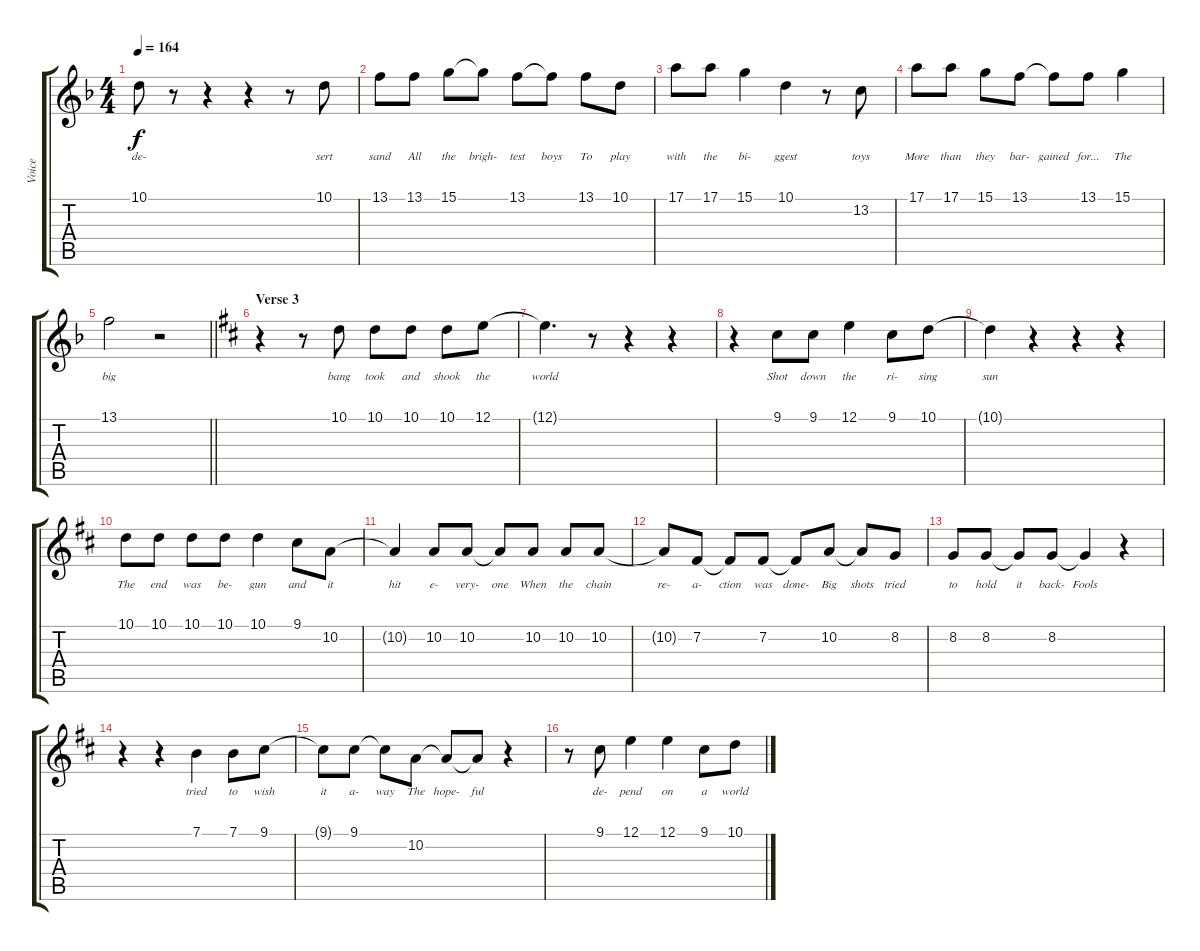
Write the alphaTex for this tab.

\track ("Voice" "Voice") {instrument lead2sawtooth}
\staff {score tabs}
\tuning (E4 B3 G3 D3 A2 E2) {hide}
\ts (4 4)
\tempo 164
\clef g2
\ks dminor
10.1{t}.8{lyrics (0 "de-") lyrics (1 "") lyrics (2 "") lyrics (3 "") lyrics (4 "") dy f} r.8 r.4 r.4 r.8 10.1.8{lyrics (0 "sert") lyrics (1 "") lyrics (2 "") lyrics (3 "") lyrics (4 "")} |
13.1.8{lyrics (0 "sand") lyrics (1 "") lyrics (2 "") lyrics (3 "") lyrics (4 "")} 13.1.8{lyrics (0 "All") lyrics (1 "") lyrics (2 "") lyrics (3 "") lyrics (4 "")} 15.1.8{lyrics (0 "the") lyrics (1 "") lyrics (2 "") lyrics (3 "") lyrics (4 "")} 15.1{t}.8{lyrics (0 "brigh-") lyrics (1 "") lyrics (2 "") lyrics (3 "") lyrics (4 "")} 13.1.8{lyrics (0 "test") lyrics (1 "") lyrics (2 "") lyrics (3 "") lyrics (4 "")} 13.1{t}.8{lyrics (0 "boys") lyrics (1 "") lyrics (2 "") lyrics (3 "") lyrics (4 "")} 13.1.8{lyrics (0 "To") lyrics (1 "") lyrics (2 "") lyrics (3 "") lyrics (4 "")} 10.1.8{lyrics (0 "play") lyrics (1 "") lyrics (2 "") lyrics (3 "") lyrics (4 "")} |
17.1.8{lyrics (0 "with") lyrics (1 "") lyrics (2 "") lyrics (3 "") lyrics (4 "")} 17.1.8{lyrics (0 "the") lyrics (1 "") lyrics (2 "") lyrics (3 "") lyrics (4 "")} 15.1.4{lyrics (0 "bi-") lyrics (1 "") lyrics (2 "") lyrics (3 "") lyrics (4 "")} 10.1.4{lyrics (0 "ggest") lyrics (1 "") lyrics (2 "") lyrics (3 "") lyrics (4 "")} r.8 13.2.8{lyrics (0 "toys") lyrics (1 "") lyrics (2 "") lyrics (3 "") lyrics (4 "")} |
17.1.8{lyrics (0 "More") lyrics (1 "") lyrics (2 "") lyrics (3 "") lyrics (4 "")} 17.1.8{lyrics (0 "than") lyrics (1 "") lyrics (2 "") lyrics (3 "") lyrics (4 "")} 15.1.8{lyrics (0 "they") lyrics (1 "") lyrics (2 "") lyrics (3 "") lyrics (4 "")} 13.1.8{lyrics (0 "bar-") lyrics (1 "") lyrics (2 "") lyrics (3 "") lyrics (4 "")} 13.1{t}.8{lyrics (0 "gained") lyrics (1 "") lyrics (2 "") lyrics (3 "") lyrics (4 "")} 13.1.8{lyrics (0 "for...") lyrics (1 "") lyrics (2 "") lyrics (3 "") lyrics (4 "")} 15.1.4{lyrics (0 "The") lyrics (1 "") lyrics (2 "") lyrics (3 "") lyrics (4 "")} |
\barLineRight lightlight
13.1.2{lyrics (0 "big") lyrics (1 "") lyrics (2 "") lyrics (3 "") lyrics (4 "")} r.2 |
\section ("" "Verse 3")
\ks bminor
r.4 r.8 10.1.8{lyrics (0 "bang") lyrics (1 "") lyrics (2 "") lyrics (3 "") lyrics (4 "")} 10.1.8{lyrics (0 "took") lyrics (1 "") lyrics (2 "") lyrics (3 "") lyrics (4 "")} 10.1.8{lyrics (0 "and") lyrics (1 "") lyrics (2 "") lyrics (3 "") lyrics (4 "")} 10.1.8{lyrics (0 "shook") lyrics (1 "") lyrics (2 "") lyrics (3 "") lyrics (4 "")} 12.1.8{lyrics (0 "the") lyrics (1 "") lyrics (2 "") lyrics (3 "") lyrics (4 "")} |
12.1{t}.4{d lyrics (0 "world") lyrics (1 "") lyrics (2 "") lyrics (3 "") lyrics (4 "")} r.8 r.4 r.4 |
r.4 9.1.8{lyrics (0 "Shot") lyrics (1 "") lyrics (2 "") lyrics (3 "") lyrics (4 "")} 9.1.8{lyrics (0 "down") lyrics (1 "") lyrics (2 "") lyrics (3 "") lyrics (4 "")} 12.1.4{lyrics (0 "the") lyrics (1 "") lyrics (2 "") lyrics (3 "") lyrics (4 "")} 9.1.8{lyrics (0 "ri-") lyrics (1 "") lyrics (2 "") lyrics (3 "") lyrics (4 "")} 10.1.8{lyrics (0 "sing") lyrics (1 "") lyrics (2 "") lyrics (3 "") lyrics (4 "")} |
10.1{t}.4{lyrics (0 "sun") lyrics (1 "") lyrics (2 "") lyrics (3 "") lyrics (4 "")} r.4 r.4 r.4 |
10.1.8{lyrics (0 "The") lyrics (1 "") lyrics (2 "") lyrics (3 "") lyrics (4 "")} 10.1.8{lyrics (0 "end") lyrics (1 "") lyrics (2 "") lyrics (3 "") lyrics (4 "")} 10.1.8{lyrics (0 "was") lyrics (1 "") lyrics (2 "") lyrics (3 "") lyrics (4 "")} 10.1.8{lyrics (0 "be-") lyrics (1 "") lyrics (2 "") lyrics (3 "") lyrics (4 "")} 10.1.4{lyrics (0 "gun") lyrics (1 "") lyrics (2 "") lyrics (3 "") lyrics (4 "")} 9.1.8{lyrics (0 "and") lyrics (1 "") lyrics (2 "") lyrics (3 "") lyrics (4 "")} 10.2.8{lyrics (0 "it") lyrics (1 "") lyrics (2 "") lyrics (3 "") lyrics (4 "")} |
10.2{t}.4{lyrics (0 "hit") lyrics (1 "") lyrics (2 "") lyrics (3 "") lyrics (4 "")} 10.2.8{lyrics (0 "e-") lyrics (1 "") lyrics (2 "") lyrics (3 "") lyrics (4 "")} 10.2.8{lyrics (0 "very-") lyrics (1 "") lyrics (2 "") lyrics (3 "") lyrics (4 "")} 10.2{t}.8{lyrics (0 "one") lyrics (1 "") lyrics (2 "") lyrics (3 "") lyrics (4 "")} 10.2.8{lyrics (0 "When") lyrics (1 "") lyrics (2 "") lyrics (3 "") lyrics (4 "")} 10.2.8{lyrics (0 "the") lyrics (1 "") lyrics (2 "") lyrics (3 "") lyrics (4 "")} 10.2.8{lyrics (0 "chain") lyrics (1 "") lyrics (2 "") lyrics (3 "") lyrics (4 "")} |
10.2{t}.8{lyrics (0 "re-") lyrics (1 "") lyrics (2 "") lyrics (3 "") lyrics (4 "")} 7.2.8{lyrics (0 "a-") lyrics (1 "") lyrics (2 "") lyrics (3 "") lyrics (4 "")} 7.2{t}.8{lyrics (0 "ction") lyrics (1 "") lyrics (2 "") lyrics (3 "") lyrics (4 "")} 7.2.8{lyrics (0 "was") lyrics (1 "") lyrics (2 "") lyrics (3 "") lyrics (4 "")} 7.2{t}.8{lyrics (0 "done-") lyrics (1 "") lyrics (2 "") lyrics (3 "") lyrics (4 "")} 10.2.8{lyrics (0 "Big") lyrics (1 "") lyrics (2 "") lyrics (3 "") lyrics (4 "")} 10.2{t}.8{lyrics (0 "shots") lyrics (1 "") lyrics (2 "") lyrics (3 "") lyrics (4 "")} 8.2.8{lyrics (0 "tried") lyrics (1 "") lyrics (2 "") lyrics (3 "") lyrics (4 "")} |
8.2.8{lyrics (0 "to") lyrics (1 "") lyrics (2 "") lyrics (3 "") lyrics (4 "")} 8.2.8{lyrics (0 "hold") lyrics (1 "") lyrics (2 "") lyrics (3 "") lyrics (4 "")} 8.2{t}.8{lyrics (0 "it") lyrics (1 "") lyrics (2 "") lyrics (3 "") lyrics (4 "")} 8.2.8{lyrics (0 "back-") lyrics (1 "") lyrics (2 "") lyrics (3 "") lyrics (4 "")} 8.2{t}.4{lyrics (0 "Fools") lyrics (1 "") lyrics (2 "") lyrics (3 "") lyrics (4 "")} r.4 |
r.4 r.4 7.1.4{lyrics (0 "tried") lyrics (1 "") lyrics (2 "") lyrics (3 "") lyrics (4 "")} 7.1.8{lyrics (0 "to") lyrics (1 "") lyrics (2 "") lyrics (3 "") lyrics (4 "")} 9.1.8{lyrics (0 "wish") lyrics (1 "") lyrics (2 "") lyrics (3 "") lyrics (4 "")} |
9.1{t}.8{lyrics (0 "it") lyrics (1 "") lyrics (2 "") lyrics (3 "") lyrics (4 "")} 9.1.8{lyrics (0 "a-") lyrics (1 "") lyrics (2 "") lyrics (3 "") lyrics (4 "")} 9.1{t}.8{lyrics (0 "way") lyrics (1 "") lyrics (2 "") lyrics (3 "") lyrics (4 "")} 10.2.8{lyrics (0 "The") lyrics (1 "") lyrics (2 "") lyrics (3 "") lyrics (4 "")} 10.2{t}.8{lyrics (0 "hope-") lyrics (1 "") lyrics (2 "") lyrics (3 "") lyrics (4 "")} 10.2{t}.8{lyrics (0 "ful") lyrics (1 "") lyrics (2 "") lyrics (3 "") lyrics (4 "")} r.4 |
r.8 9.1.8{lyrics (0 "de-") lyrics (1 "") lyrics (2 "") lyrics (3 "") lyrics (4 "")} 12.1.4{lyrics (0 "pend") lyrics (1 "") lyrics (2 "") lyrics (3 "") lyrics (4 "")} 12.1.4{lyrics (0 "on") lyrics (1 "") lyrics (2 "") lyrics (3 "") lyrics (4 "")} 9.1.8{lyrics (0 "a") lyrics (1 "") lyrics (2 "") lyrics (3 "") lyrics (4 "")} 10.1.8{lyrics (0 "world") lyrics (1 "") lyrics (2 "") lyrics (3 "") lyrics (4 "")}
